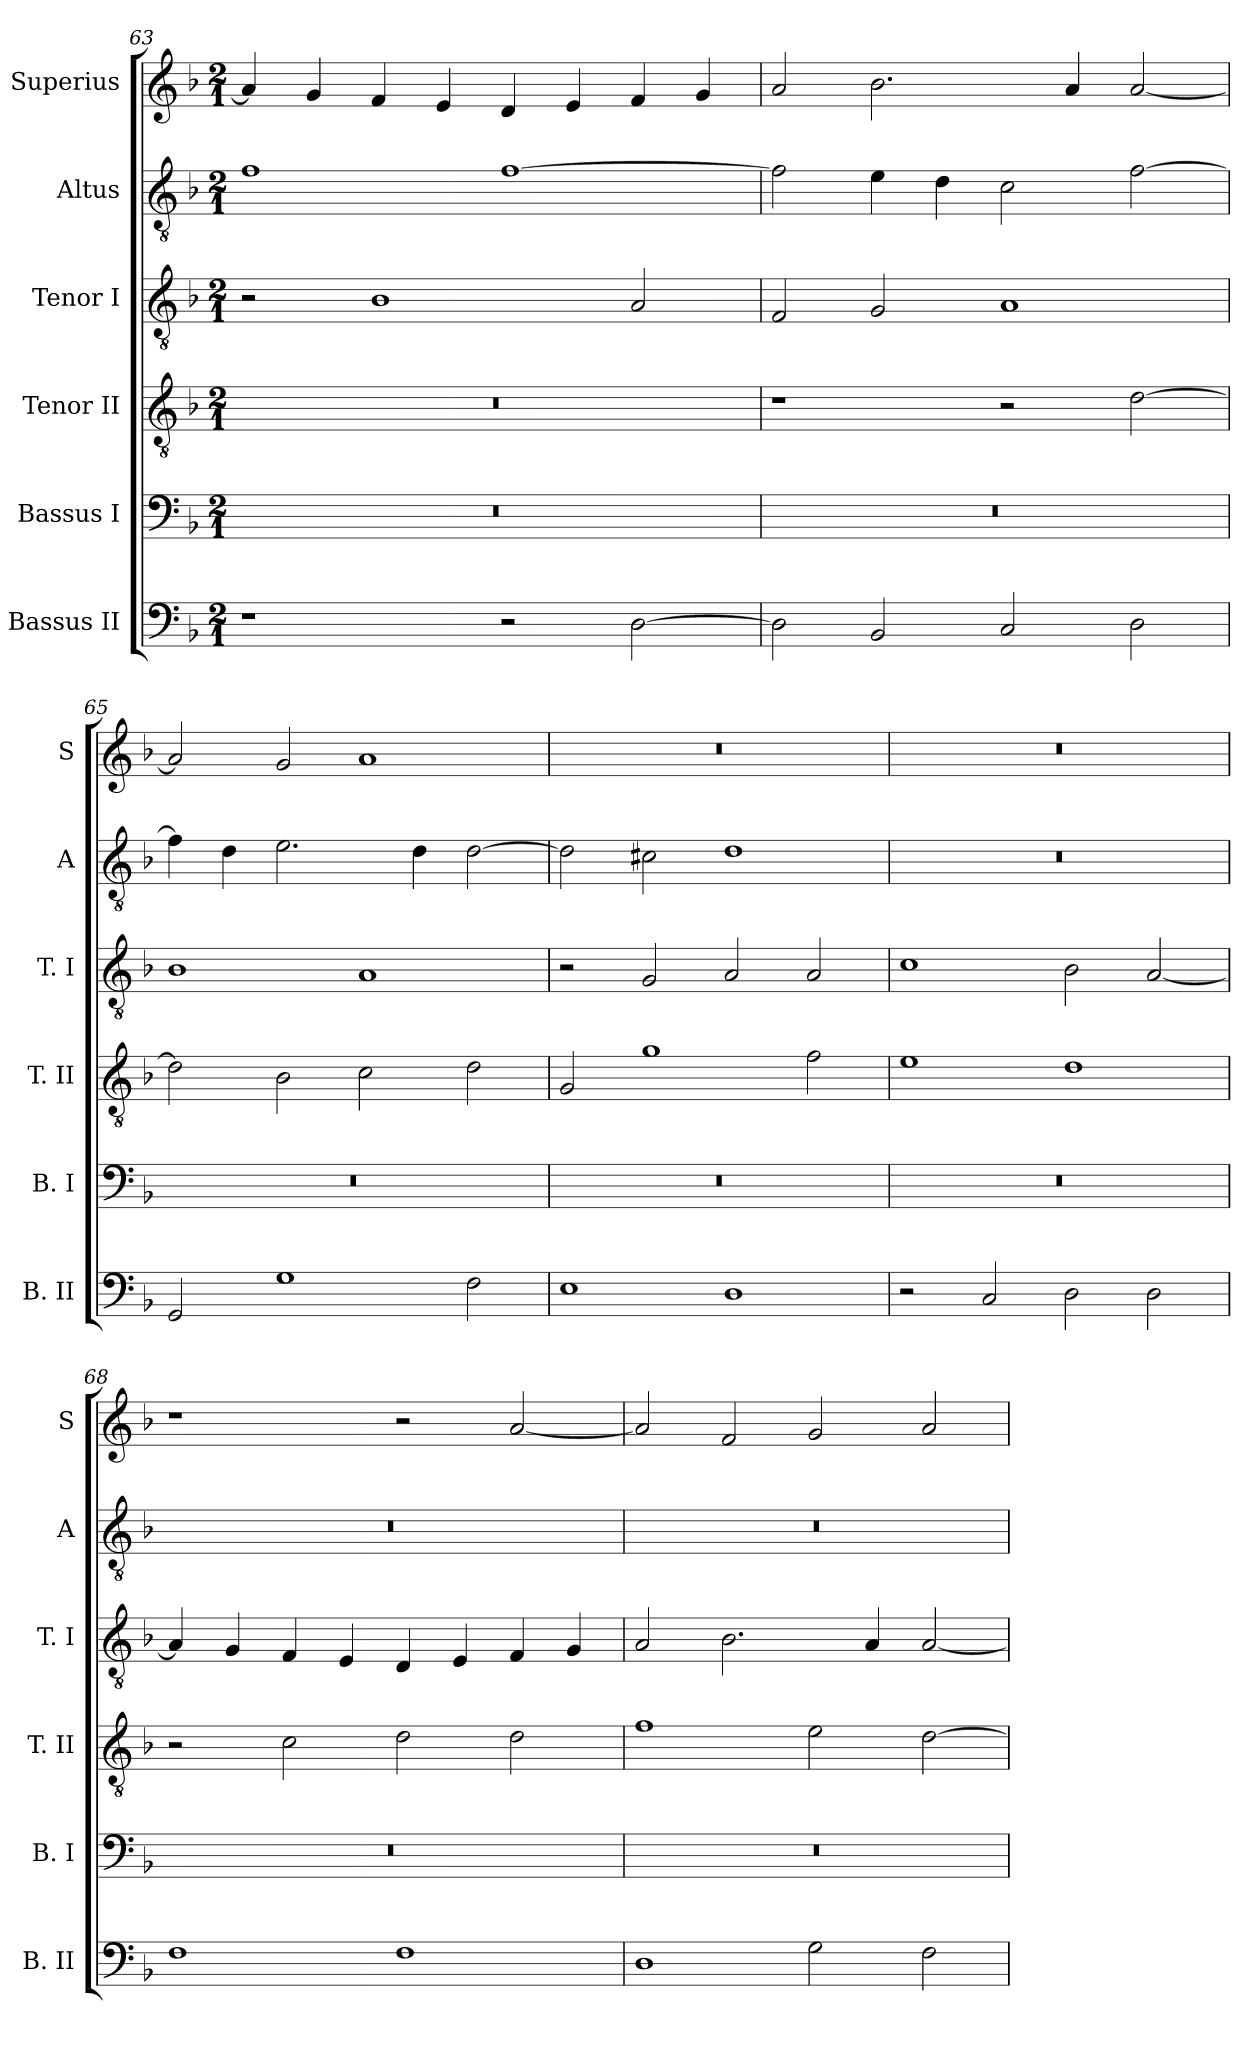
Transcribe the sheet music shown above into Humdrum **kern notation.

**kern	**kern	**kern	**kern	**kern	**kern
*part6	*part5	*part4	*part3	*part2	*part1
*staff6	*staff5	*staff4	*staff3	*staff2	*staff1
*I"Bassus II	*I"Bassus I	*I"Tenor II	*I"Tenor I	*I"Altus	*I"Superius
*I'B. II	*I'B. I	*I'T. II	*I'T. I	*I'A	*I'S
*clefF4	*clefF4	*clefGv2	*clefGv2	*clefGv2	*clefG2
*k[b-]	*k[b-]	*k[b-]	*k[b-]	*k[b-]	*k[b-]
*F:	*F:	*F:	*F:	*F:	*F:
*M2/1	*M2/1	*M2/1	*M2/1	*M2/1	*M2/1
=63	=63	=63	=63	=63	=63
1r	0r	0r	2r	1f	4a]
.	.	.	.	.	4g
.	.	.	1B-	.	4f
.	.	.	.	.	4e
2r	.	.	.	[1f	4d
.	.	.	.	.	4e
[2D	.	.	2A	.	4f
.	.	.	.	.	4g
=64	=64	=64	=64	=64	=64
2D]	0r	1r	2F	2f]	2a
2BB-	.	.	2G	4e	2.b-
.	.	.	.	4d	.
2C	.	2r	1A	2c	.
.	.	.	.	.	4a
2D	.	[2d	.	[2f	[2a
=65	=65	=65	=65	=65	=65
2GG	0r	2d]	1B-	4f]	2a]
.	.	.	.	4d	.
1G	.	2B-	.	2.e	2g
.	.	2c	1A	.	1a
.	.	.	.	4d	.
2F	.	2d	.	[2d	.
=66	=66	=66	=66	=66	=66
1E	0r	2G	2r	2d]	0r
.	.	1g	2G	2c#X	.
1D	.	.	2A	1d	.
.	.	2f	2A	.	.
=67	=67	=67	=67	=67	=67
2r	0r	1e	1c	0r	0r
2C	.	.	.	.	.
2D	.	1d	2B-	.	.
2D	.	.	[2A	.	.
=68	=68	=68	=68	=68	=68
1F	0r	2r	4A]	0r	1r
.	.	.	4G	.	.
.	.	2c	4F	.	.
.	.	.	4E	.	.
1F	.	2d	4D	.	2r
.	.	.	4E	.	.
.	.	2d	4F	.	[2a
.	.	.	4G	.	.
=69	=69	=69	=69	=69	=69
1D	0r	1f	2A	0r	2a]
.	.	.	2.B-	.	2f
2G	.	2e	.	.	2g
.	.	.	4A	.	.
2F	.	[2d	[2A	.	2a
=	=	=	=	=	=
*-	*-	*-	*-	*-	*-
